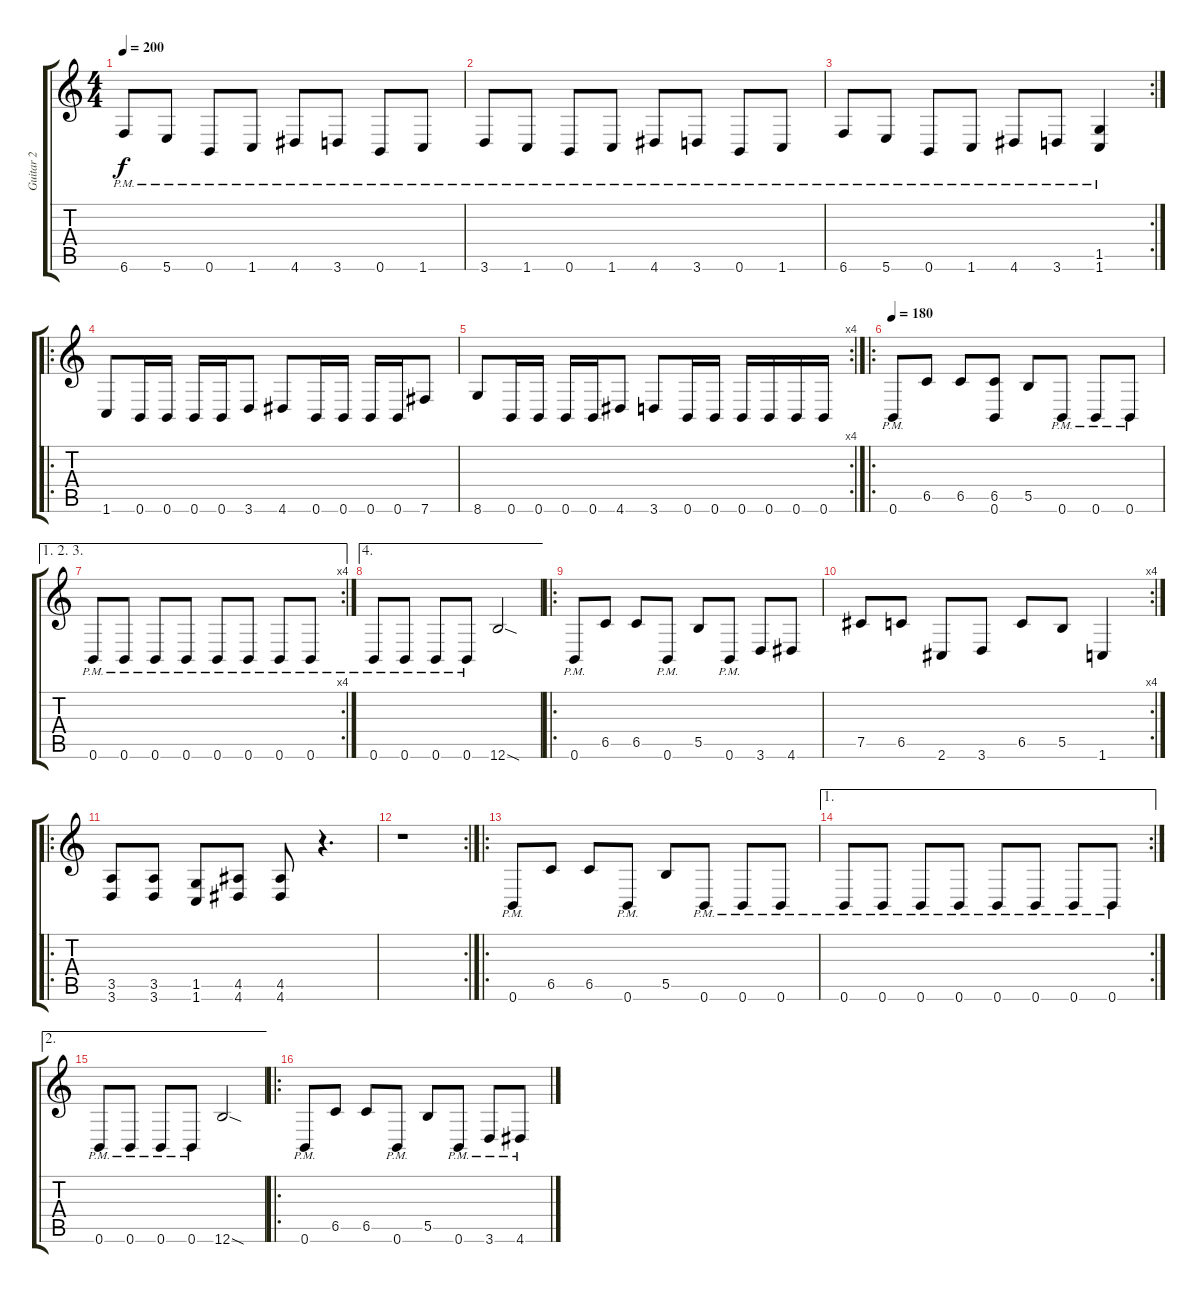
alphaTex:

\track ("Guitar 2" "Guitar 2") {instrument distortionguitar}
\staff {score tabs}
\tuning (Db4 Ab3 E3 B2 Gb2 B1) {hide}
\ts (4 4)
\tempo 200
\clef g2
\ks c
6.6{pm}.8{dy f} 5.6{pm}.8 0.6{pm}.8 1.6{pm}.8 4.6{pm}.8 3.6{pm}.8 0.6{pm}.8 1.6{pm}.8 |
3.6{pm}.8 1.6{pm}.8 0.6{pm}.8 1.6{pm}.8 4.6{pm}.8 3.6{pm}.8 0.6{pm}.8 1.6{pm}.8 |
\rc 2
6.6{pm}.8 5.6{pm}.8 0.6{pm}.8 1.6{pm}.8 4.6{pm}.8 3.6{pm}.8 (1.5{pm} 1.6{pm}).4 |
\ro
1.6.8 0.6.16 0.6.16 0.6.16 0.6.16 3.6.8 4.6.8 0.6.16 0.6.16 0.6.16 0.6.16 7.6.8 |
\rc 4
8.6.8 0.6.16 0.6.16 0.6.16 0.6.16 4.6.8 3.6.8 0.6.16 0.6.16 0.6.16 0.6.16 0.6.16 0.6.16 |
\ro
\tempo 180
0.6{pm}.8 6.5.8 6.5.8 (6.5 0.6).8 5.5.8 0.6{pm}.8 0.6{pm}.8 0.6{pm}.8 |
\ae (1 2 3)
\rc 4
0.6{pm}.8 0.6{pm}.8 0.6{pm}.8 0.6{pm}.8 0.6{pm}.8 0.6{pm}.8 0.6{pm}.8 0.6{pm}.8 |
\ae 4
0.6{pm}.8 0.6{pm}.8 0.6{pm}.8 0.6{pm}.8 12.6{sod}.2 |
\ro
0.6{pm}.8 6.5.8 6.5.8 0.6{pm}.8 5.5.8 0.6{pm}.8 3.6.8 4.6.8 |
\rc 4
7.5.8 6.5.8 2.6.8 3.6.8 6.5.8 5.5.8 1.6.4 |
\ro
(3.5 3.6).8 (3.5 3.6).8 (1.5 1.6).8 (4.5 4.6).8 (4.5 4.6).8 r.4{d} |
\rc 2
r.1 |
\ro
0.6{pm}.8 6.5.8 6.5.8 0.6{pm}.8 5.5.8 0.6{pm}.8 0.6{pm}.8 0.6{pm}.8 |
\ae 1
\rc 2
0.6{pm}.8 0.6{pm}.8 0.6{pm}.8 0.6{pm}.8 0.6{pm}.8 0.6{pm}.8 0.6{pm}.8 0.6{pm}.8 |
\ae 2
0.6{pm}.8 0.6{pm}.8 0.6{pm}.8 0.6{pm}.8 12.6{sod}.2 |
\ro
0.6{pm}.8 6.5.8 6.5.8 0.6{pm}.8 5.5.8 0.6{pm}.8 3.6{pm}.8 4.6{pm}.8
